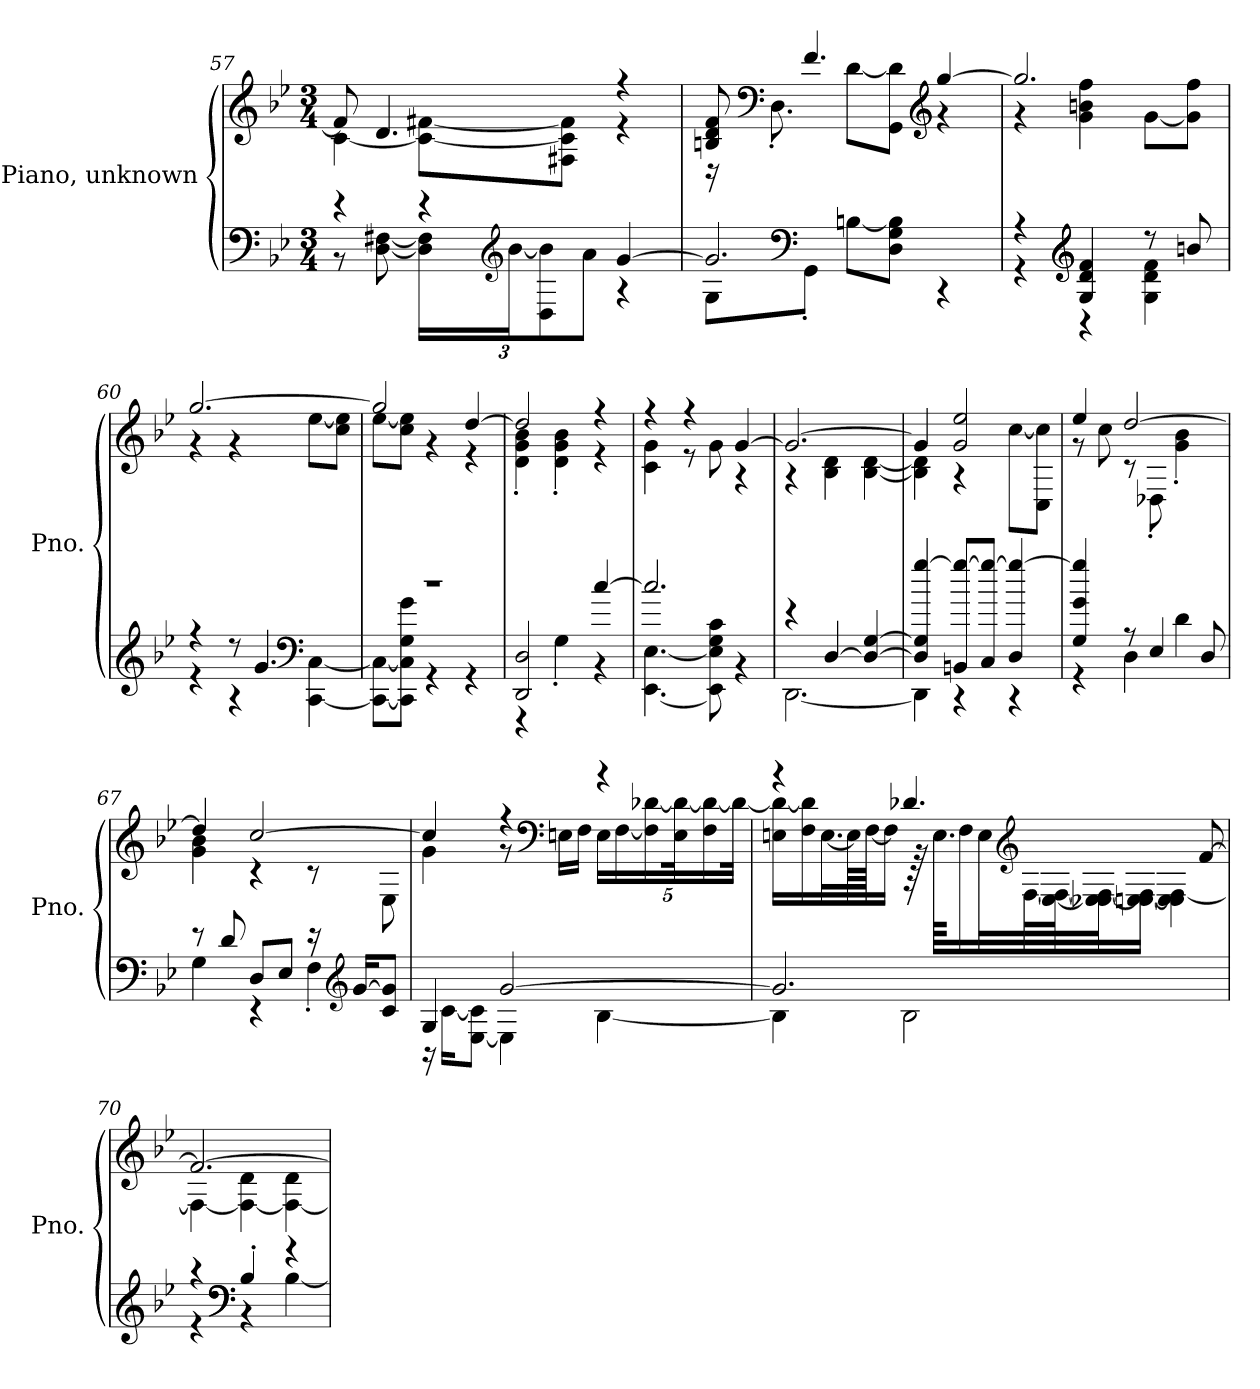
**kern	**kern
*part1	*part1
*staff2	*staff1
*I"Piano, unknown	*
*I'Pno.	*
!!LO:LB:g=z
*clefF4	*clefG2
*k[b-e-]	*k[b-e-]
*M3/4	*M3/4
=57	=57
*^	*^
4r	8r	8f#/]	[4c\
.	[8D\ [8F#X\	4.d/	.
*	*Xbrackettup	*	*
4r	24D\] 24F#\]LL	.	8c\_ [8f#X\L
*clefG2	*	*	*
.	[24b-\J	.	.
.	12D\ 12b-\]	.	.
.	.	.	8F#X\ 8c\] 8f#\]J
.	12a\J	.	.
[4g/	4r	4r	4r
=58	=58	=58	=58
2.g/]	8G\L	8Bn/ 8d/ 8f/	16r
*	*	*clefF4	*
.	.	.	8.D'\
*clefF4	*	*	*
.	8GG'\J	4.f/	.
.	[8Bn\L	.	[8d\L
.	8D\ 8G\ 8B\]J	.	8GG\ 8d\]J
*	*	*clefG2	*
.	4r	[4gg/	4r
=59	=59	=59	=59
4r	4r	2.gg/]	4r
*clefG2	*	*	*
4G/ 4d/ 4f/	4r	.	4g\ 4bn\ 4ff\
8r	4G\ 4d\ 4f\	.	[8g\L
8bn/	.	.	8g\] 8ff\J
=60	=60	=60	=60
4r	4r	[2.gg/	4r
8r	4r	.	4r
4.g/	.	.	.
*clefF4	*	*	*
.	[4CC\ [4C\	.	[8ee-\L
.	.	.	8cc\ 8ee-\]J
!!LO:LB:g=z	!!
=61	=61	=61	=61
2.r	8CC\_ 8C\_L	2gg/]	[8ee-\L
.	8CC\] 8C\] 8G\ 8g\J	.	8cc\ 8ee-\]J
.	4r	.	4r
.	4r	[4dd/	4r
=62	=62	=62	=62
2DD/ 2D/	4r	2dd/]	4d\' 4g\' 4b-\'
.	4G'\	.	4d\' 4g\' 4b-\'
[4cc/	4r	4r	4r
=63	=63	=63	=63
2.cc/]	[4.EE-\ [4.E-\	4r	4c\ 4g\
.	.	4r	8r
.	8EE-\] 8E-\] 8G\ 8c\	.	8g\
.	4r	[4g/	4r
=64	=64	=64	=64
4r	[2.DD\	2.g/_	4r
[4D/	.	.	4B-\ 4d\
4D/_ [4G/	.	.	[4B-\ [4d\
=65	=65	=65	=65
4D/] 4G/] [4gg/	4DD\]	4g/]	4B-\] 4d\]
8BBn/ 8gg/_L	4r	2g/ 2ee-/	4r
8C/ 8gg/_J	.	.	.
4D/ 4gg/_	4r	.	[8cc\L
.	.	.	8C\ 8cc\]J
=66	=66	=66	=66
4G/ 4g/ 4gg/]	4r	4ee-/	8r
.	.	.	8cc\
8r	4D\	[2dd/	8r
4E-/	.	.	8D-X'\
.	4d\	.	4g\' 4b-\'
8D/	.	.	.
!!LO:LB:g=z	!!
=67	=67	=67	=67
8r	4G\	4dd/]	4g\ 4b-\
8d/	.	.	.
8D/L	4r	[2cc/	4r
8E-/J	.	.	.
16r	4F'\	.	8r
*clefG2	*	*	*
[16g/KL	.	.	.
8c/ 8g/]J	.	.	8E-\
=68	=68	=68	=68
4G/	16r	4cc/]	4g\
.	[16c\KL	.	.
.	[8E-\ 8c\]J	.	.
[2g/	4E-\]	4r	8r
*	*	*clefF4	*
.	.	.	16En\LL
.	.	.	16F\JJ
*	*	*	*Xbrackettup
.	[4B-\	4r	20E\LL
.	.	.	[20F\
.	.	.	20F\] [20d-X\
.	.	.	40E\ 40d-\_K
.	.	.	20F\ 20d-\_
.	.	.	40d-\JJk_
!!LO:PB:g=z	!!
=69	=69	=69	=69
2.g/]	4B-\]	4r	16En\ 16d-\_LL
.	.	.	16F\ 16d-\]
.	.	.	[32.E\L
.	.	.	128E\LL]
.	.	.	[128F\JJJ
.	.	.	16F\JJ]
.	2B-\	4.d-X/	128r
.	.	.	64.E\KKLL
.	.	.	16F\
.	.	.	32E\L
*	*	*clefG2	*
.	.	.	[64F\L
.	.	.	[64E\ 64F\_J
.	.	.	[32E-X\ 32E\] 32F\_J
.	.	.	16E-\_ [16En\ 16F\]JJ
.	.	.	4E-\] 4E\] [4F\
.	.	[8f/	.
=70	=70	=70	=70
4r	4r	2.f/_	4F\_
*clefF4	*	*	*
4B-'/	4r	.	4F\_ 4d\
4r	[4B-\	.	4F\_ 4d\
*v	*v	*	*
*	*v	*v
=	=
*-	*-
